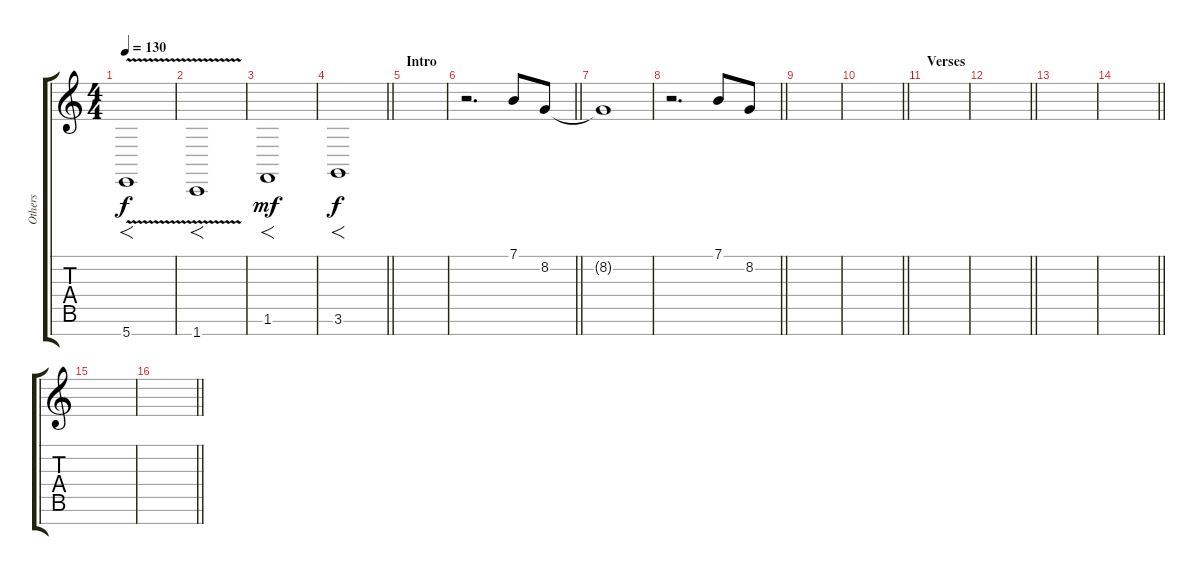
\track ("Others" "Others") {instrument cello}
\staff {score tabs}
\tuning (E4 B3 G3 D3 A2 E2 B1) {hide}
\ts (4 4)
\tempo 130
\clef g2
\ks c
5.7{v}.1{f dy f balance 2} |
1.7{v}.1{f balance 14} |
1.6.1{f dy mf balance 8} |
\barLineRight lightlight
3.6.1{f dy f} |
\section ("" "Intro")
|
\barLineRight lightlight
r.2{d} 7.1.8{instrument acousticgrandpiano} 8.2.8 |
8.2{t}.1 |
\barLineRight lightlight
r.2{d} 7.1.8{instrument vibraphone} 8.2.8 |
|
\barLineRight lightlight
|
\section ("" "Verses")
|
\barLineRight lightlight
|
|
\barLineRight lightlight
|
|
\barLineRight lightlight
